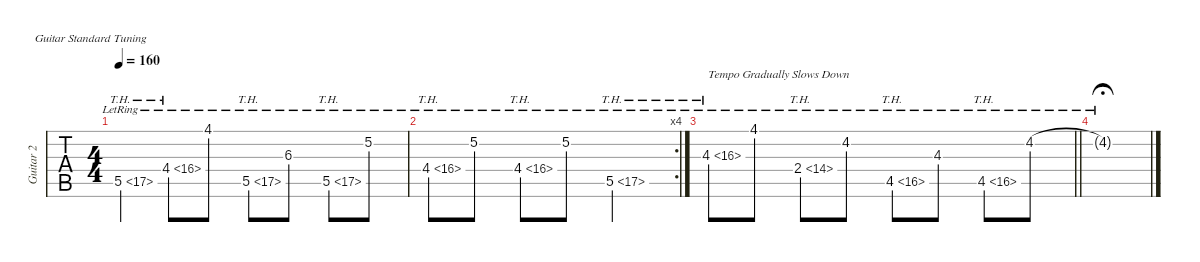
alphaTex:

\defaultSystemsLayout 4
\hideDynamics
\bracketExtendMode nobrackets
\multiTrackTrackNamePolicy allsystems
\firstSystemTrackNameMode fullname
\otherSystemsTrackNameMode fullname
\otherSystemsTrackNameOrientation horizontal
\track ("Guitar 2" "Guitar 2") {instrument overdrivenguitar}
\staff {tabs}
\tuning (E4 B3 G3 D3 A2 E2)
\ts (4 4)
\scale
0.984408
\tempo 160
\accidentals auto
\clef g2
\ottava regular
\simile none
\ks c
5.5{th 12 lr t}.4{dy mf} 4.4{th 12 lr acc #}.8 4.1{lr acc #}.8 5.5{th 12 lr}.8 6.3{lr acc #}.8 5.5{th 12 lr}.8 5.2{lr}.8 |
\rc 4
\scale
0.971193 4.4{th 12 lr acc #}.8 5.2{lr}.8 4.4{th 12 lr acc #}.8 5.2{lr}.8 5.5{th 12 lr}.2 |
\scale
1.02611
\barLineRight lightlight
4.3{th 12 lr}.8{txt "Tempo Gradually Slows Down"} 4.1{lr acc #}.8 2.4{th 12 lr}.8 4.2{lr acc #}.8 4.5{th 12 lr acc #}.8 4.3{lr}.8 4.5{th 12 lr acc #}.8 4.2{lr acc #}.8 |
\scale
0.973895 4.2{lr t acc #}.1{fermata (medium 1)}
